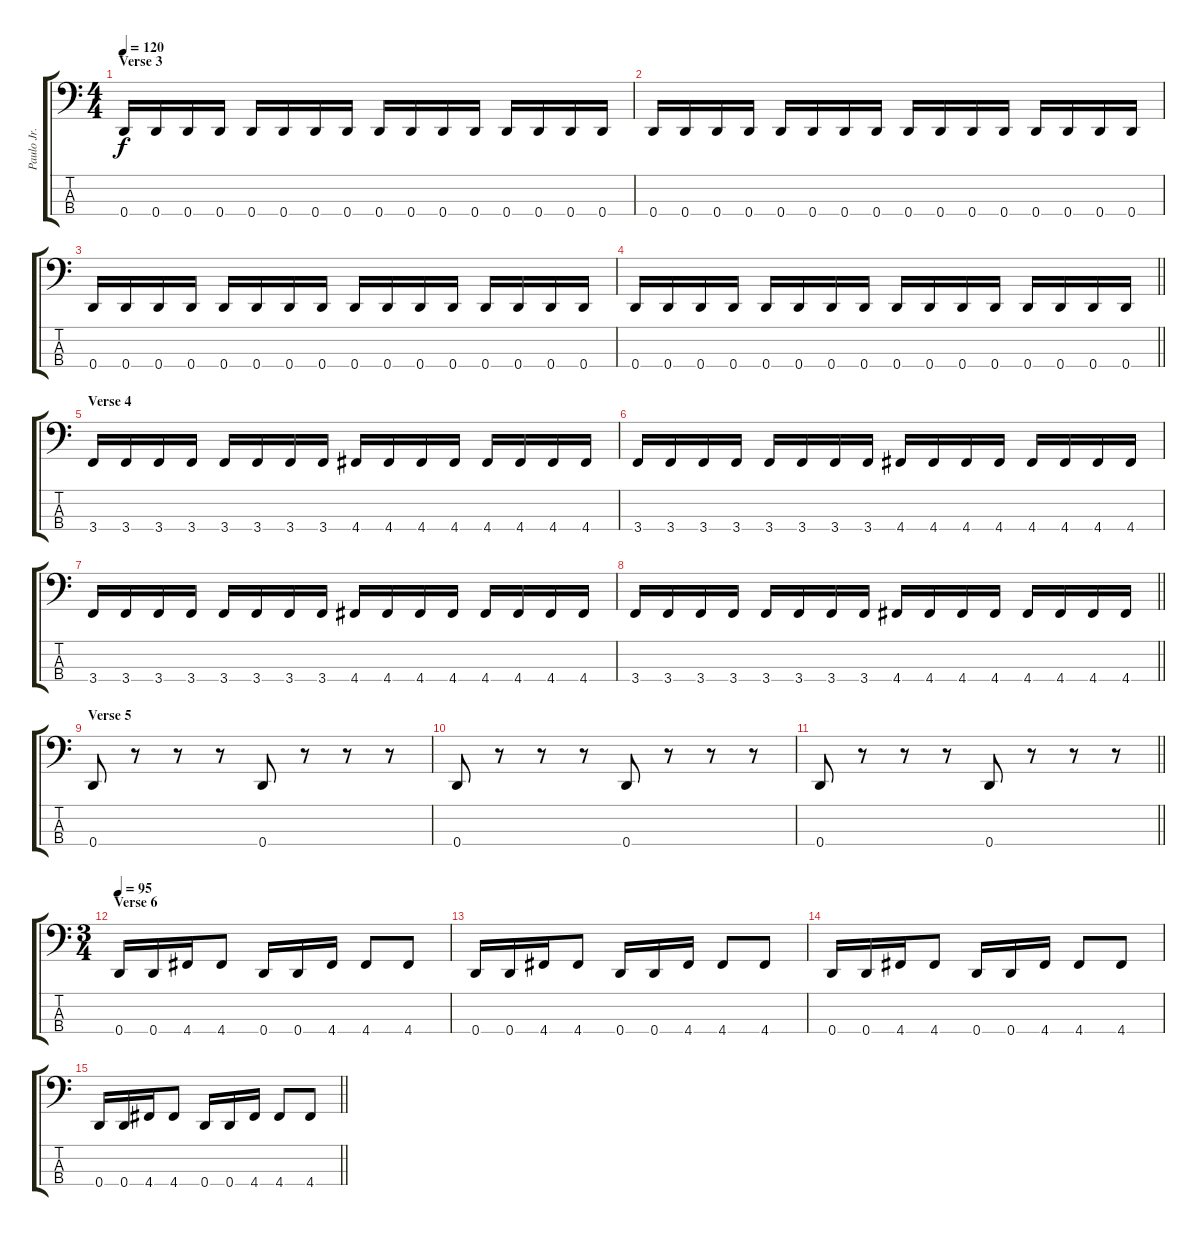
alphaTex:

\track ("Paulo Jr." "Paulo Jr.") {instrument electricbasspick}
\staff {score tabs}
\tuning (G2 D2 A1 D1) {hide}
\ts (4 4)
\section ("" "Verse 3")
\tempo 120
\clef f4
\ks c
0.4.16{dy f} 0.4.16 0.4.16 0.4.16 0.4.16 0.4.16 0.4.16 0.4.16 0.4.16 0.4.16 0.4.16 0.4.16 0.4.16 0.4.16 0.4.16 0.4.16 |
0.4.16 0.4.16 0.4.16 0.4.16 0.4.16 0.4.16 0.4.16 0.4.16 0.4.16 0.4.16 0.4.16 0.4.16 0.4.16 0.4.16 0.4.16 0.4.16 |
0.4.16 0.4.16 0.4.16 0.4.16 0.4.16 0.4.16 0.4.16 0.4.16 0.4.16 0.4.16 0.4.16 0.4.16 0.4.16 0.4.16 0.4.16 0.4.16 |
\barLineRight lightlight
0.4.16 0.4.16 0.4.16 0.4.16 0.4.16 0.4.16 0.4.16 0.4.16 0.4.16 0.4.16 0.4.16 0.4.16 0.4.16 0.4.16 0.4.16 0.4.16 |
\section ("" "Verse 4")
3.4.16 3.4.16 3.4.16 3.4.16 3.4.16 3.4.16 3.4.16 3.4.16 4.4.16 4.4.16 4.4.16 4.4.16 4.4.16 4.4.16 4.4.16 4.4.16 |
3.4.16 3.4.16 3.4.16 3.4.16 3.4.16 3.4.16 3.4.16 3.4.16 4.4.16 4.4.16 4.4.16 4.4.16 4.4.16 4.4.16 4.4.16 4.4.16 |
3.4.16 3.4.16 3.4.16 3.4.16 3.4.16 3.4.16 3.4.16 3.4.16 4.4.16 4.4.16 4.4.16 4.4.16 4.4.16 4.4.16 4.4.16 4.4.16 |
\barLineRight lightlight
3.4.16 3.4.16 3.4.16 3.4.16 3.4.16 3.4.16 3.4.16 3.4.16 4.4.16 4.4.16 4.4.16 4.4.16 4.4.16 4.4.16 4.4.16 4.4.16 |
\section ("" "Verse 5")
0.4.8 r.8 r.8 r.8 0.4.8 r.8 r.8 r.8 |
0.4.8 r.8 r.8 r.8 0.4.8 r.8 r.8 r.8 |
\barLineRight lightlight
0.4.8 r.8 r.8 r.8 0.4.8 r.8 r.8 r.8 |
\ts (3 4)
\section ("" "Verse 6")
\tempo 95
0.4.16 0.4.16 4.4.16 4.4.8 0.4.16 0.4.16 4.4.16 4.4.8 4.4.8 |
0.4.16 0.4.16 4.4.16 4.4.8 0.4.16 0.4.16 4.4.16 4.4.8 4.4.8 |
0.4.16 0.4.16 4.4.16 4.4.8 0.4.16 0.4.16 4.4.16 4.4.8 4.4.8 |
\barLineRight lightlight
0.4.16 0.4.16 4.4.16 4.4.8 0.4.16 0.4.16 4.4.16 4.4.8 4.4.8
